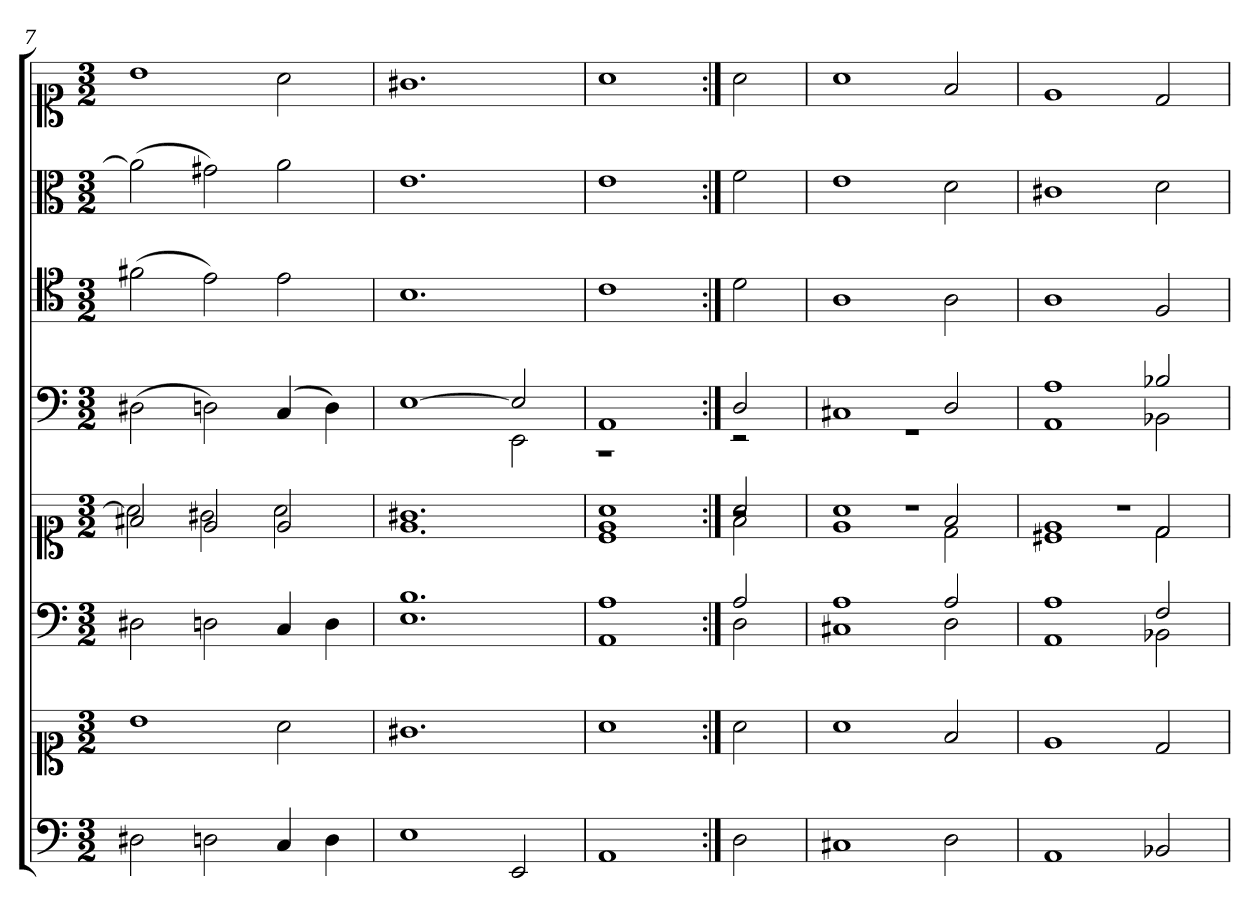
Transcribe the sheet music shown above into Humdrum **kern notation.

**kern	**kern	**kern	**kern	**kern	**kern	**kern	**kern
*part6	*part6	*part5	*part5	*part4	*part3	*part2	*part1
*staff8	*staff7	*staff6	*staff5	*staff4	*staff3	*staff2	*staff1
*clefF4	*clefC1	*clefF4	*clefC1	*clefF4	*clefC4	*clefC3	*clefC1
*k[]	*k[]	*k[]	*k[]	*k[]	*k[]	*k[]	*k[]
*M3/2	*M3/2	*M3/2	*M3/2	*M3/2	*M3/2	*M3/2	*M3/2
=7	=7	=7	=7	=7	=7	=7	=7
*	*	*	*^	*	*	*	*
2D#X	1b	2D#X	2f#X	2a]	(2D#X	(2f#X	(2a]	1b
2Dn	.	2Dn	2e	2g#X	2Dn)	2e)	2g#X)	.
4C	2a	4C	2e	2a	(4C	2e	2a	2a
4D	.	4D	.	.	4D)	.	.	.
=8	=8	=8	=8	=8	=8	=8	=8	=8
*	*	*^	*	*	*^	*	*	*
1E	1.g#X	1.B	1.E	1.g#X	1.e	[1E	1ryy	1.B	1.e	1.g#X
2EE	.	.	.	.	.	2E]	2EE	.	.	.
=9	=9	=9	=9	=9	=9	=9	=9	=9	=9	=9
*	*	*	*	*	*^	*	*	*	*	*
1AA	1a	1A	1AA	1a	1e	1c\	1AA	1r	1c	1e	1a
=10:|!	=10:|!	=10:|!	=10:|!	=10:|!	=10:|!	=10:|!	=10:|!	=10:|!	=10:|!	=10:|!	=10:|!
2D	2a	2A	2D	2a	2f	2r	2D	2r	2d	2f	2a
=11	=11	=11	=11	=11	=11	=11	=11	=11	=11	=11	=11
1C#X	1a	1A	1C#X	1a	1e	1.r	1C#X	1.r	1A	1e	1a
2D	2f	2A	2D	2f	2d	.	2D	.	2A	2d	2f
=12	=12	=12	=12	=12	=12	=12	=12	=12	=12	=12	=12
1AA	1e	1A	1AA	1e	1c#X	1.r	1A	1AA	1A	1c#X	1e
2BB-X	2d	2F	2BB-X	2d	2d	.	2B-X	2BB-X	2F	2d	2d
*	*	*v	*v	*	*	*	*v	*v	*	*	*
*	*	*	*v	*v	*v	*	*	*	*
=	=	=	=	=	=	=	=
*-	*-	*-	*-	*-	*-	*-	*-
